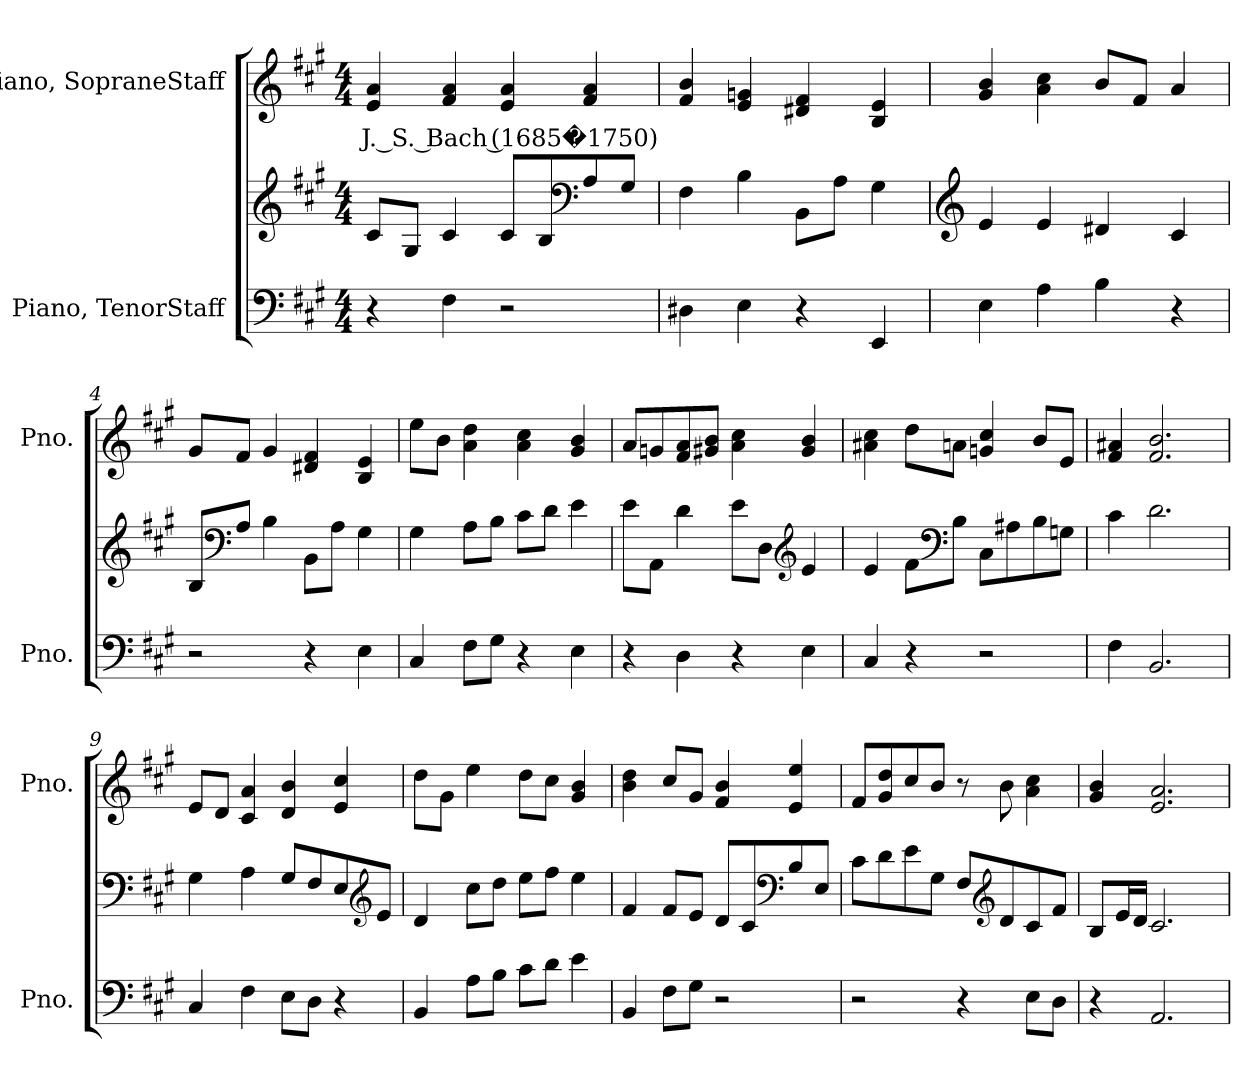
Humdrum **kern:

**kern	**kern	**kern	**text
*part2	*part2	*part1	*part1
*staff3	*staff2	*staff1	*staff1
*I"Piano, TenorStaff	*	*I"Piano, SopraneStaff	*
*I'Pno.	*	*I'Pno.	*
*clefF4	*clefG2	*clefG2	*
*k[f#c#g#]	*k[f#c#g#]	*k[f#c#g#]	*
*M4/4	*M4/4	*M4/4	*
*MM72	*MM72	*MM72	*
=1	=1	=1	=1
!	!	!	!LO:LY:b
4r	8c#/L	4e/ 4a/	J. S. Bach (1685�1750)
.	8G#/J	.	.
4F#\	4c#/	4f#/ 4a/	.
2r	8c#/L	4e/ 4a/	.
.	8B/	.	.
*	*clefF4	*	*
.	8A/	4f#/ 4a/	.
.	8G#/J	.	.
=2	=2	=2	=2
4D#X\	4F#\	4f#/ 4b/	.
4E\	4B\	4e/ 4gn/	.
4r	8BB\L	4d#X/ 4f#/	.
.	8A\J	.	.
4EE/	4G#\	4B/ 4e/	.
!!LO:LB:g=z
=3	=3	=3	=3
*	*clefG2	*	*
4E\	4e/	4g#/ 4b/	.
4A\	4e/	4a\ 4cc#\	.
4B\	4d#X/	8b/L	.
.	.	8f#/J	.
4r	4c#/	4a/	.
=4	=4	=4	=4
2r	8B/L	8g#/L	.
*	*clefF4	*	*
.	8A/J	8f#/J	.
.	4B\	4g#/	.
4r	8BB\L	4d#X/ 4f#/	.
.	8A\J	.	.
4E\	4G#\	4B/ 4e/	.
=5	=5	=5	=5
4C#/	4G#\	8ee\L	.
.	.	8b\J	.
8F#\L	8A\L	4a\ 4dd\	.
8G#\J	8B\J	.	.
4r	8c#\L	4a\ 4cc#\	.
.	8d\J	.	.
4E\	4e\	4g#/ 4b/	.
=6	=6	=6	=6
4r	8e\L	8a/L	.
.	8AA\J	8gn/	.
4D\	4d\	8f#/ 8a/	.
.	.	8g#X/ 8b/J	.
4r	8e\L	4a\ 4cc#\	.
.	8D\J	.	.
*	*clefG2	*	*
4E\	4e/	4g#/ 4b/	.
!!LO:LB:g=z
=7	=7	=7	=7
4C#/	4e/	4a#X\ 4cc#\	.
4r	8f#\L	8dd\L	.
*	*clefF4	*	*
.	8B\J	8an\J	.
2r	8C#\L	4gn/ 4cc#/	.
.	8A#X\	.	.
.	8B\	8b/L	.
.	8Gn\J	8e/J	.
=8	=8	=8	=8
4F#\	4c#\	4f#/ 4a#X/	.
2.BB/	2.d\	2.f#/ 2.b/	.
=9	=9	=9	=9
4C#/	4G#\	8e/L	.
.	.	8d/J	.
4F#\	4A\	4c#/ 4a/	.
8E\L	8G#/L	4d/ 4b/	.
8D\J	8F#/	.	.
4r	8E/	4e/ 4cc#/	.
*	*clefG2	*	*
.	8e/J	.	.
=10	=10	=10	=10
4BB/	4d/	8dd\L	.
.	.	8g#\J	.
8A\L	8cc#\L	4ee\	.
8B\J	8dd\J	.	.
8c#\L	8ee\L	8dd\L	.
8d\J	8ff#\J	8cc#\J	.
4e\	4ee\	4g#/ 4b/	.
!!LO:LB:g=z
=11	=11	=11	=11
4BB/	4f#/	4b\ 4dd\	.
8F#\L	8f#/L	8cc#/L	.
8G#\J	8e/J	8g#/J	.
2r	8d/L	4f#/ 4b/	.
.	8c#/	.	.
*	*clefF4	*	*
.	8B/	4e/ 4ee/	.
.	8E/J	.	.
=12	=12	=12	=12
2r	8c#\L	8f#/L	.
.	8d\	8g#/ 8dd/	.
.	8e\	8cc#/	.
.	8G#\J	8b/J	.
4r	8F#/L	8r	.
*	*clefG2	*	*
.	8d/	8b\	.
8E\L	8c#/	4a\ 4cc#\	.
8D\J	8f#/J	.	.
=13	=13	=13	=13
4r	8B/L	4g#/ 4b/	.
.	16e/L	.	.
.	16d/JJ	.	.
2.AA/	2.c#/	2.e/ 2.a/	.
=	=	=	=
*-	*-	*-	*-
